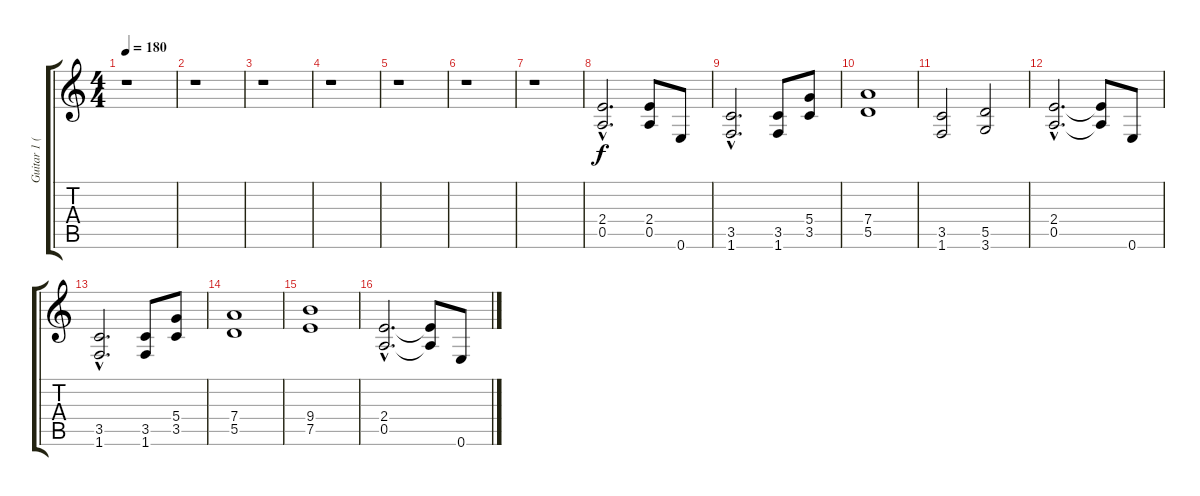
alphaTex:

\track ("Guitar 1 (Disto)" "Guitar 1 (") {instrument distortionguitar}
\staff {score tabs}
\tuning (E4 B3 G3 D3 A2 E2) {hide}
\ts (4 4)
\tempo 180
\clef g2
\ks c
r.1{dy f} |
r.1 |
r.1 |
r.1 |
r.1 |
r.1 |
r.1 |
(2.4{hac} 0.5{hac}).2{d} (2.4 0.5).8 0.6.8 |
(3.5{hac} 1.6{hac}).2{d} (3.5 1.6).8 (5.4 3.5).8 |
(7.4 5.5).1 |
(3.5 1.6).2 (5.5 3.6).2 |
(2.4{hac} 0.5{hac}).2{d} (2.4{t} 0.5{t}).8 0.6.8 |
(3.5{hac} 1.6{hac}).2{d} (3.5 1.6).8 (5.4 3.5).8 |
(7.4 5.5).1 |
(9.4 7.5).1 |
(2.4{hac} 0.5{hac}).2{d} (2.4{t} 0.5{t}).8 0.6.8
